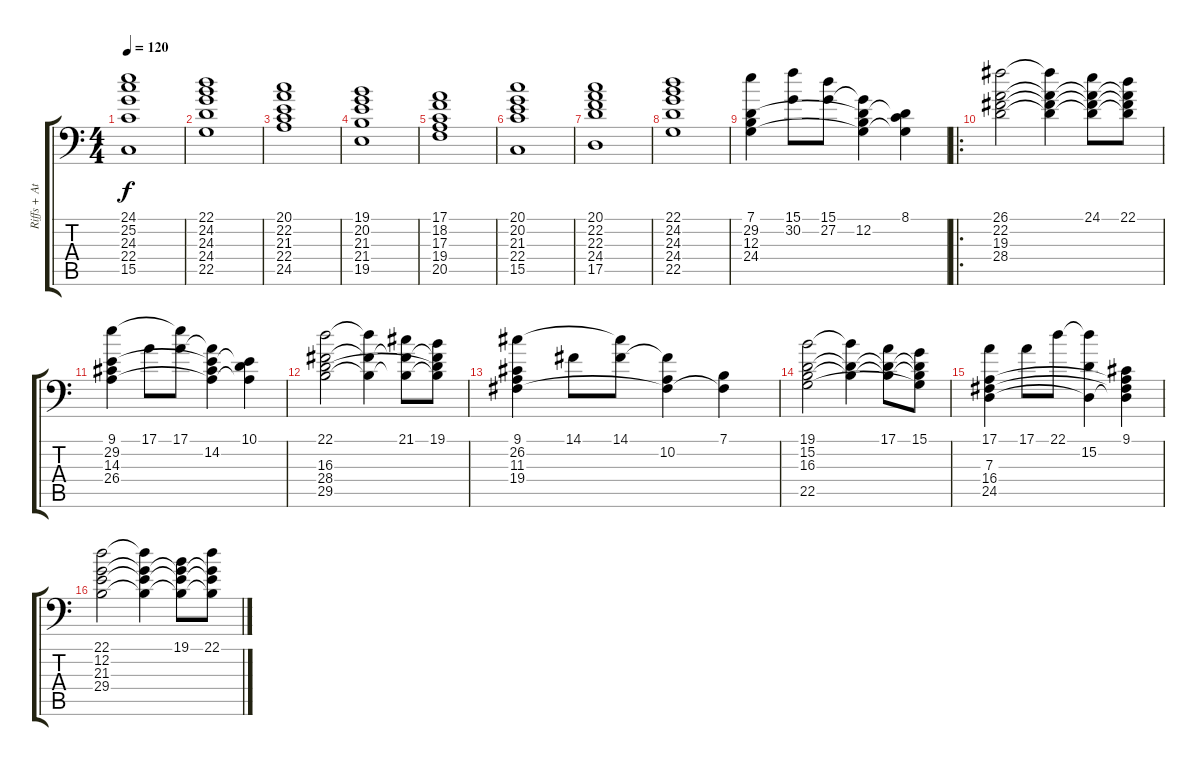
\track ("Riffs + Atmosphere" "Riffs + At") {instrument synthstrings1}
\staff {score tabs}
\tuning (E3 B2 G2 D2 A1 E1) {hide}
\ts (4 4)
\tempo 120
\clef f4
\ks c
(24.1 25.2 24.3 22.4 15.5).1{dy f} |
(22.1 24.2 24.3 24.4 22.5).1 |
(20.1 22.2 21.3 22.4 24.5).1 |
(19.1 20.2 21.3 21.4 19.5).1 |
(17.1 18.2 17.3 19.4 20.5).1 |
(20.1 20.2 21.3 22.4 15.5).1 |
(20.1 22.2 22.3 24.4 17.5).1 |
(22.1 24.2 24.3 24.4 22.5).1 |
(7.1 29.2 12.3 24.4).4 (15.1 30.2).8 (15.1 27.2).8 (15.1{t} 12.2 12.3{t} 24.4{t}).4 (8.1 12.3{t} 24.4{t}).4 |
\ro
(26.1 22.2 19.3 28.4).2{volume 16} (26.1{t} 22.2{t} 19.3{t} 28.4{t}).4 (24.1 22.2{t} 19.3{t} 28.4{t}).8 (22.1 22.2{t} 19.3{t} 28.4{t}).8 |
(9.1 29.2 14.3 26.4).4 17.1.8 (17.1 29.2{t}).8 (17.1{t} 14.2 14.3{t} 26.4{t}).4 (10.1 14.3{t} 26.4{t}).4 |
(22.1 16.3 28.4 29.5).2 (22.1{t} 16.3{t} 28.4{t}).4 (21.1 16.3{t} 28.4{t}).8 (19.1 16.3{t} 28.4{t} 29.5{t}).8 |
(9.1 26.2 11.3 19.4).4 14.1.8 (14.1 26.2{t}).8 (14.1{t} 10.2 11.3{t}).4 (7.1 11.3{t}).4 |
(19.1 15.2 16.3 22.5).2 (19.1{t} 15.2{t} 16.3{t}).4 (17.1 15.2{t} 16.3{t}).8 (15.1 15.2{t} 16.3{t} 22.5{t}).8 |
(17.1 7.3 16.4 24.5).4 17.1.8 22.1.8 (22.1{t} 15.2 7.3{t}).4 (9.1 7.3{t} 16.4{t} 24.5{t}).4 |
(22.1 12.2 21.3 29.4).2 (22.1{t} 12.2{t} 21.3{t} 29.4{t}).4 (19.1 12.2{t} 21.3{t} 29.4{t}).8 (22.1 12.2{t} 21.3{t} 29.4{t}).8
